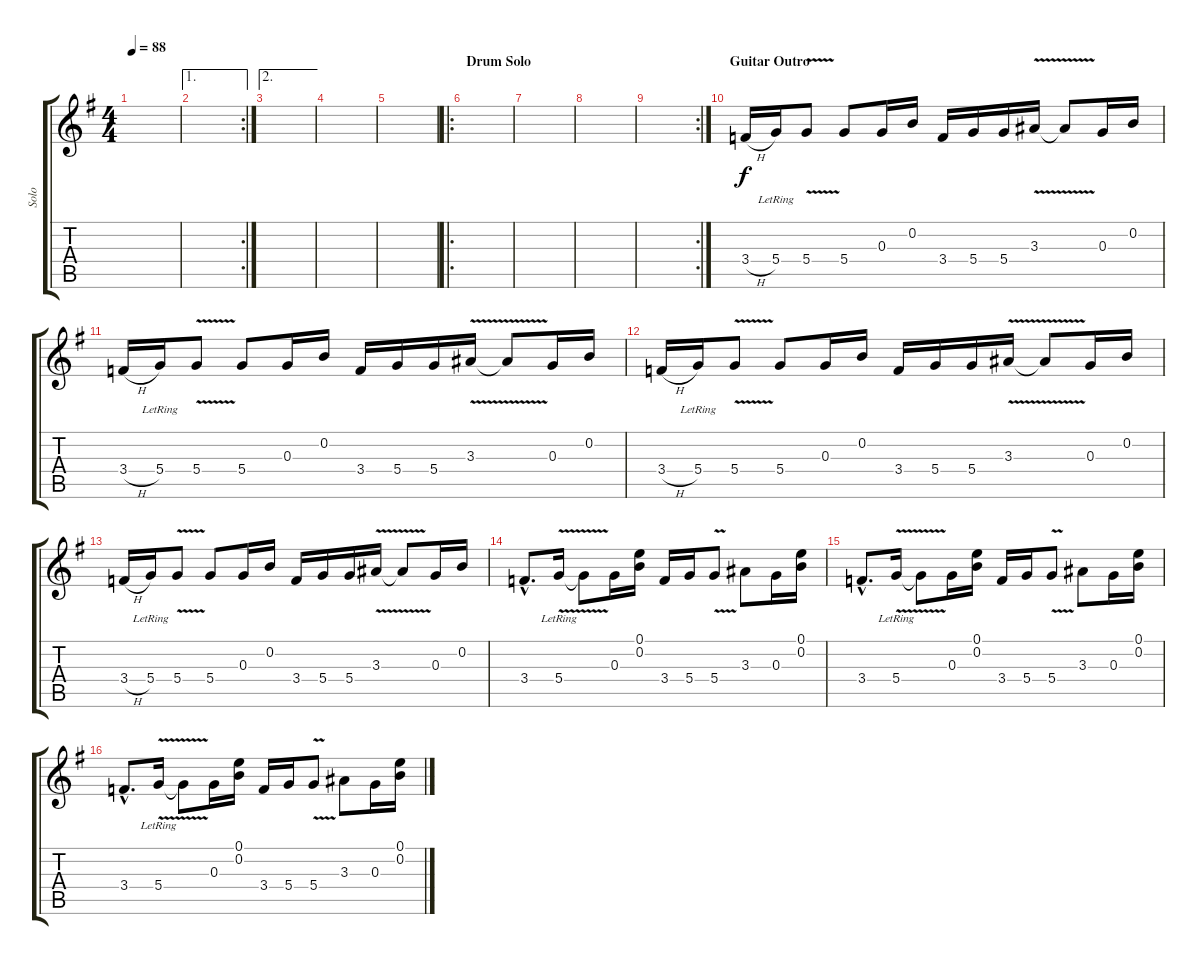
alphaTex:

\track ("Solo" "Solo") {instrument distortionguitar}
\staff {score tabs}
\tuning (E4 B3 G3 D3 A2 E2) {hide}
\ts (4 4)
\tempo 88
\clef g2
\ks g
|
\ae 1
\rc 2
|
\ae 2
|
|
|
\ro
\section ("" "Drum Solo")
|
|
|
\rc 2
|
\section ("" "Guitar Outro")
3.4{h}.16 5.4{lr}.16 5.4{v}.8 5.4.8 0.3.16 0.2.16 3.4.16 5.4.16 5.4.16 3.3{v}.16 3.3{t}.8 0.3.16 0.2.16 |
3.4{h}.16 5.4{lr}.16 5.4{v}.8 5.4.8 0.3.16 0.2.16 3.4.16 5.4.16 5.4.16 3.3{v}.16 3.3{t}.8 0.3.16 0.2.16 |
3.4{h}.16 5.4{lr}.16 5.4{v}.8 5.4.8 0.3.16 0.2.16 3.4.16 5.4.16 5.4.16 3.3{v}.16 3.3{t}.8 0.3.16 0.2.16 |
3.4{h}.16 5.4{lr}.16 5.4{v}.8 5.4.8 0.3.16 0.2.16 3.4.16 5.4.16 5.4.16 3.3{v}.16 3.3{t}.8 0.3.16 0.2.16 |
3.4{hac}.8{d} 5.4{v lr}.16 5.4{t}.8 0.3.16 (0.1 0.2).16 3.4.16 5.4.16 5.4{v}.8 3.3.8 0.3.16 (0.1 0.2).16 |
3.4{hac}.8{d} 5.4{v lr}.16 5.4{t}.8 0.3.16 (0.1 0.2).16 3.4.16 5.4.16 5.4{v}.8 3.3.8 0.3.16 (0.1 0.2).16 |
3.4{hac}.8{d} 5.4{v lr}.16 5.4{t}.8 0.3.16 (0.1 0.2).16 3.4.16 5.4.16 5.4{v}.8 3.3.8 0.3.16 (0.1 0.2).16
